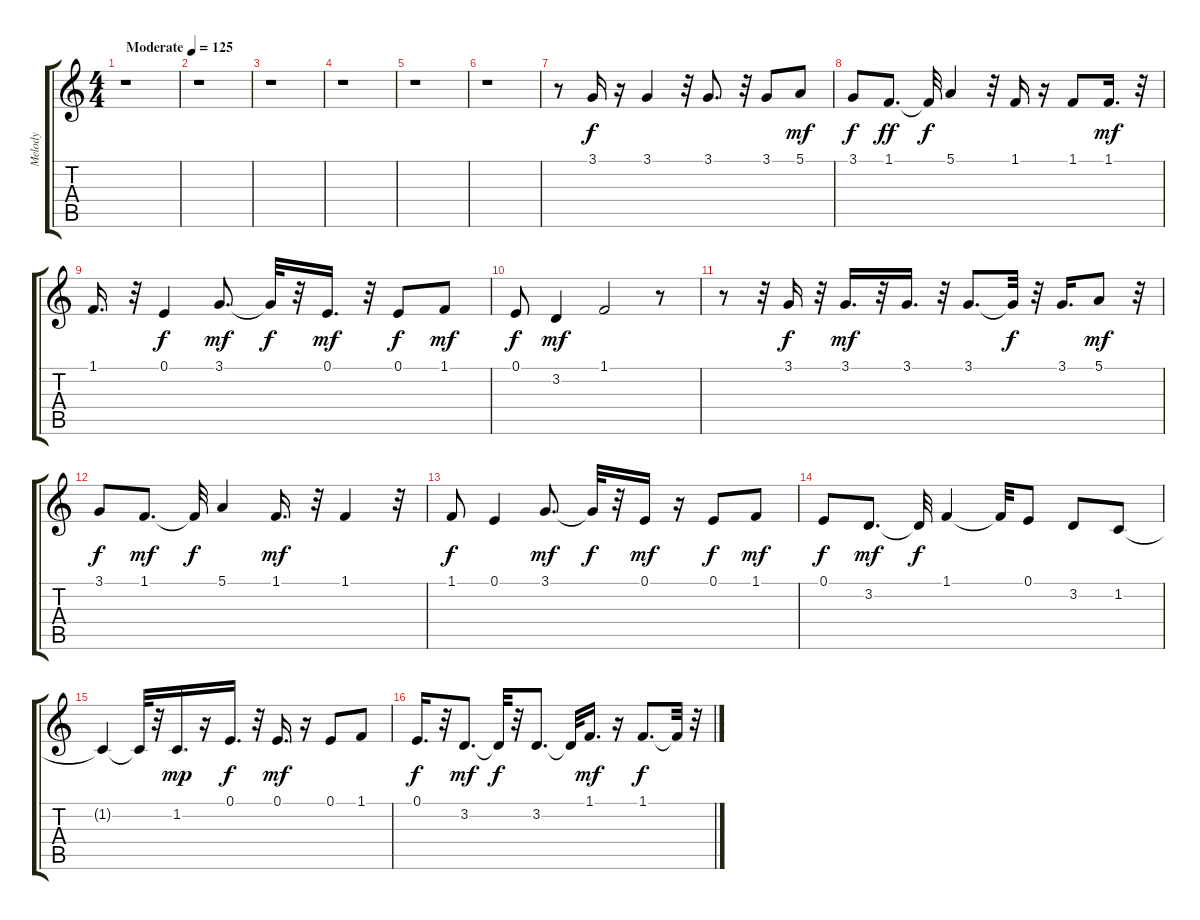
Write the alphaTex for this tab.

\track ("Melody" "Melody") {solo instrument vibraphone}
\staff {score tabs}
\tuning (E4 B3 G3 D3 A2 E2) {hide}
\ts (4 4)
\tempo (125 "Moderate")
\clef g2
\ks c
r.1{dy f instrument vibraphone} |
r.1 |
r.1 |
r.1 |
r.1 |
r.1 |
r.8 3.1.16 r.16 3.1.4 r.32 3.1.8{d} r.32 3.1.8 5.1.8{dy mf} |
3.1.8{dy f} 1.1.8{d dy ff} 1.1{t}.32{dy f} 5.1.4 r.32 1.1.16 r.16 1.1.8 1.1.16{d dy mf} r.32 |
1.1.16{d} r.32 0.1.4{dy f} 3.1.8{d dy mf} 3.1{t}.32{dy f} r.32 0.1.16{d dy mf} r.32 0.1.8{dy f} 1.1.8{dy mf} |
0.1.8{dy f} 3.2.4{dy mf} 1.1.2 r.8 |
r.8 r.32 3.1.16{dy f} r.32 3.1.16{d dy mf} r.32 3.1.16{d} r.32 3.1.8{d} 3.1{t}.32{dy f} r.32 3.1.16{d} 5.1.8{dy mf} r.32 |
3.1.8{dy f} 1.1.8{d dy mf} 1.1{t}.32{dy f} 5.1.4 1.1.16{d dy mf} r.32 1.1.4 r.32 |
1.1.8{dy f} 0.1.4 3.1.8{d dy mf} 3.1{t}.32{dy f} r.32 0.1.16{dy mf} r.16 0.1.8{dy f} 1.1.8{dy mf} |
0.1.8{dy f} 3.2.8{d dy mf} 3.2{t}.32{dy f} 1.1.4 1.1{t}.32 0.1.8 3.2.8 1.2.8 |
1.2{t}.4 1.2{t}.32 r.32 1.2.16{d dy mp} r.16 0.1.16{d dy f} r.32 0.1.16{d dy mf} r.16 0.1.8 1.1.8 |
0.1.16{d dy f} r.32 3.2.8{d dy mf} 3.2{t}.32{dy f} r.32 3.2.8{d} 3.2{t}.32 1.1.16{d dy mf} r.16 1.1.8{d dy f} 1.1{t}.32 r.32
